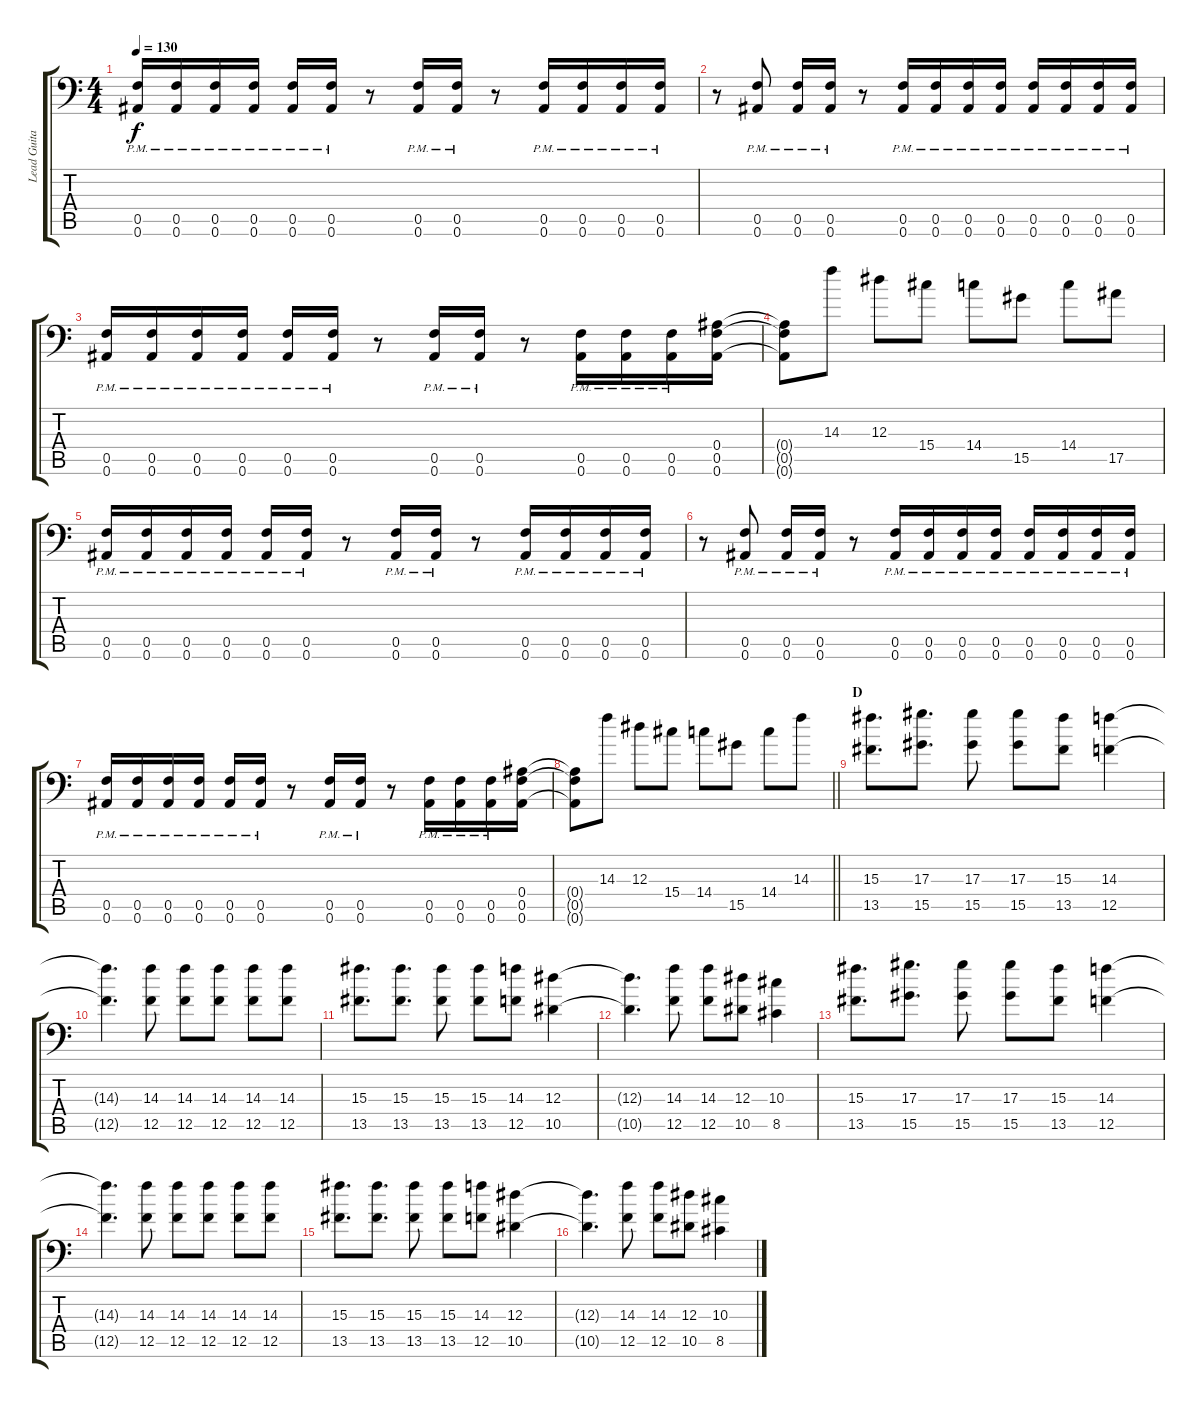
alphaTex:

\track ("Lead Guitar: Michael Bujaki" "Lead Guita") {instrument distortionguitar}
\staff {score tabs}
\tuning (C4 G3 Eb3 Bb2 F2 Bb1) {hide}
\ts (4 4)
\tempo 130
\clef f4
\ks c
(0.5{pm} 0.6{pm}).16{dy f} (0.5{pm} 0.6{pm}).16 (0.5{pm} 0.6{pm}).16 (0.5{pm} 0.6{pm}).16 (0.5{pm} 0.6{pm}).16 (0.5{pm} 0.6{pm}).16 r.8 (0.5{pm} 0.6{pm}).16 (0.5{pm} 0.6{pm}).16 r.8 (0.5{pm} 0.6{pm}).16 (0.5{pm} 0.6{pm}).16 (0.5{pm} 0.6{pm}).16 (0.5{pm} 0.6{pm}).16 |
r.8 (0.5{pm} 0.6{pm}).8 (0.5{pm} 0.6{pm}).16 (0.5{pm} 0.6{pm}).16 r.8 (0.5{pm} 0.6{pm}).16 (0.5{pm} 0.6{pm}).16 (0.5{pm} 0.6{pm}).16 (0.5{pm} 0.6{pm}).16 (0.5{pm} 0.6{pm}).16 (0.5{pm} 0.6{pm}).16 (0.5{pm} 0.6{pm}).16 (0.5{pm} 0.6{pm}).16 |
(0.5{pm} 0.6{pm}).16 (0.5{pm} 0.6{pm}).16 (0.5{pm} 0.6{pm}).16 (0.5{pm} 0.6{pm}).16 (0.5{pm} 0.6{pm}).16 (0.5{pm} 0.6{pm}).16 r.8 (0.5{pm} 0.6{pm}).16 (0.5{pm} 0.6{pm}).16 r.8 (0.5{pm} 0.6{pm}).16 (0.5{pm} 0.6{pm}).16 (0.5{pm} 0.6{pm}).16 (0.4 0.5 0.6).16 |
(0.4{t} 0.5{t} 0.6{t}).8 14.3.8 12.3.8 15.4.8 14.4.8 15.5.8 14.4.8 17.5.8 |
(0.5{pm} 0.6{pm}).16 (0.5{pm} 0.6{pm}).16 (0.5{pm} 0.6{pm}).16 (0.5{pm} 0.6{pm}).16 (0.5{pm} 0.6{pm}).16 (0.5{pm} 0.6{pm}).16 r.8 (0.5{pm} 0.6{pm}).16 (0.5{pm} 0.6{pm}).16 r.8 (0.5{pm} 0.6{pm}).16 (0.5{pm} 0.6{pm}).16 (0.5{pm} 0.6{pm}).16 (0.5{pm} 0.6{pm}).16 |
r.8 (0.5{pm} 0.6{pm}).8 (0.5{pm} 0.6{pm}).16 (0.5{pm} 0.6{pm}).16 r.8 (0.5{pm} 0.6{pm}).16 (0.5{pm} 0.6{pm}).16 (0.5{pm} 0.6{pm}).16 (0.5{pm} 0.6{pm}).16 (0.5{pm} 0.6{pm}).16 (0.5{pm} 0.6{pm}).16 (0.5{pm} 0.6{pm}).16 (0.5{pm} 0.6{pm}).16 |
(0.5{pm} 0.6{pm}).16 (0.5{pm} 0.6{pm}).16 (0.5{pm} 0.6{pm}).16 (0.5{pm} 0.6{pm}).16 (0.5{pm} 0.6{pm}).16 (0.5{pm} 0.6{pm}).16 r.8 (0.5{pm} 0.6{pm}).16 (0.5{pm} 0.6{pm}).16 r.8 (0.5{pm} 0.6{pm}).16 (0.5{pm} 0.6{pm}).16 (0.5{pm} 0.6{pm}).16 (0.4 0.5 0.6).16 |
\barLineRight lightlight
(0.4{t} 0.5{t} 0.6{t}).8 14.3.8 12.3.8 15.4.8 14.4.8 15.5.8 14.4.8 14.3.8 |
\section ("" "D")
(15.3 13.5).8{d} (17.3 15.5).8{d} (17.3 15.5).8 (17.3 15.5).8 (15.3 13.5).8 (14.3 12.5).4 |
(14.3{t} 12.5{t}).4{d} (14.3 12.5).8 (14.3 12.5).8 (14.3 12.5).8 (14.3 12.5).8 (14.3 12.5).8 |
(15.3 13.5).8{d} (15.3 13.5).8{d} (15.3 13.5).8 (15.3 13.5).8 (14.3 12.5).8 (12.3 10.5).4 |
(12.3{t} 10.5{t}).4{d} (14.3 12.5).8 (14.3 12.5).8 (12.3 10.5).8 (10.3 8.5).4 |
(15.3 13.5).8{d} (17.3 15.5).8{d} (17.3 15.5).8 (17.3 15.5).8 (15.3 13.5).8 (14.3 12.5).4 |
(14.3{t} 12.5{t}).4{d} (14.3 12.5).8 (14.3 12.5).8 (14.3 12.5).8 (14.3 12.5).8 (14.3 12.5).8 |
(15.3 13.5).8{d} (15.3 13.5).8{d} (15.3 13.5).8 (15.3 13.5).8 (14.3 12.5).8 (12.3 10.5).4 |
(12.3{t} 10.5{t}).4{d} (14.3 12.5).8 (14.3 12.5).8 (12.3 10.5).8 (10.3 8.5).4
